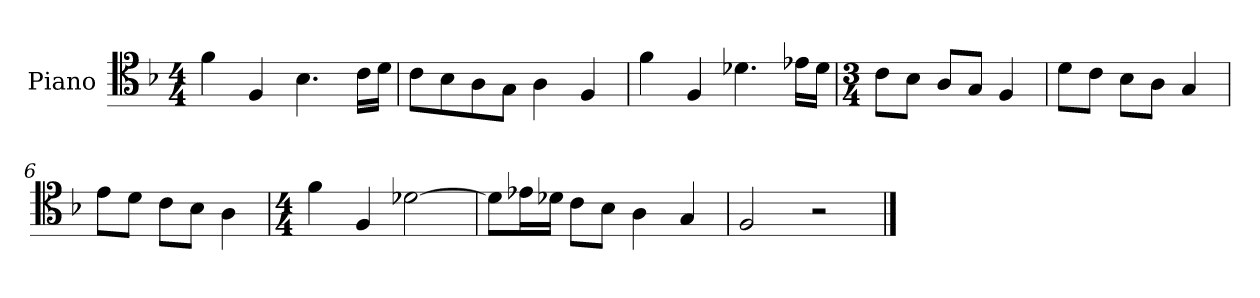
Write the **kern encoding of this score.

**kern
*part1
*staff1
*I"Piano
*I'Pno.
*clefC4
*k[b-]
*M4/4
=1
4f\
4F/
4.B-\
16c\LL
16d\JJ
=2
8c\L
8B-\
8A\
8G\J
4A\
4F/
=3
4f\
4F/
4.d-X\
16e-X\LL
16d-\JJ
=4
*M3/4
8c\L
8B-\J
8A/L
8G/J
4F/
=5
8d\L
8c\J
8B-\L
8A\J
4G/
=6
8e\L
8d\J
8c\L
8B-\J
4A\
=7
*M4/4
4f\
4F/
[2d-X\
!!LO:LB:g=z
=8
8d-\L]
16e-X\L
16d-X\JJ
8c\L
8B-\J
4A\
4G/
=9
2F/
2r
==
*-
